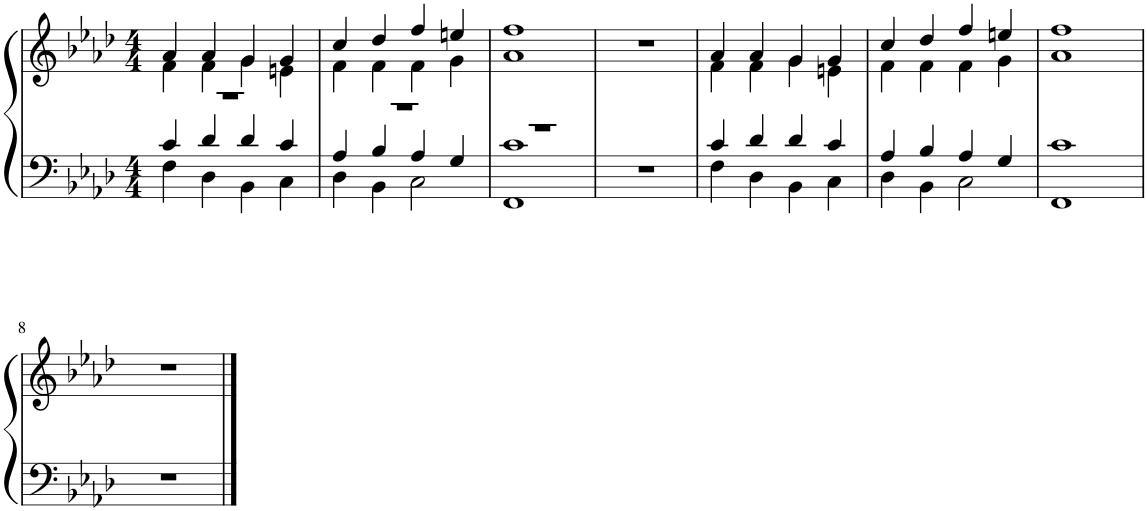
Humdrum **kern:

**kern	**kern
*part1	*part1
*staff2	*staff1
*I"Piano	*
*I'Pno.	*
*clefF4	*clefG2
*k[b-e-a-d-]	*k[b-e-a-d-]
*M4/4	*M4/4
=1	=1
*^	*^
*	*^	*	*
1r	4c/	4F\	4a-/	4f\
.	4d-/	4D-\	4a-/	4f\
.	4d-/	4BB-\	4g/	4g\
.	4c/	4C\	4g/	4en\
=2	=2	=2	=2	=2
1r	4A-/	4D-\	4cc/	4f\
.	4B-/	4BB-\	4dd-/	4f\
.	4A-/	2C\	4ff/	4f\
.	4G/	.	4een/	4g\
=3	=3	=3	=3	=3
1r	1c	1FF	1ff	1a-
*v	*v	*v	*	*
*	*v	*v
=4	=4
1r	1r
=5	=5
*^	*^
*	*^	*	*
1ryy	4c/	4F\	4a-/	4f\
.	4d-/	4D-\	4a-/	4f\
.	4d-/	4BB-\	4g/	4g\
.	4c/	4C\	4g/	4en\
=6	=6	=6	=6	=6
1ryy	4A-/	4D-\	4cc/	4f\
.	4B-/	4BB-\	4dd-/	4f\
.	4A-/	2C\	4ff/	4f\
.	4G/	.	4een/	4g\
=7	=7	=7	=7	=7
1ryy	1c	1FF	1ff	1a-
*v	*v	*v	*	*
*	*v	*v
!!LO:LB:g=z
=8	=8
1r	1r
==	==
*-	*-
